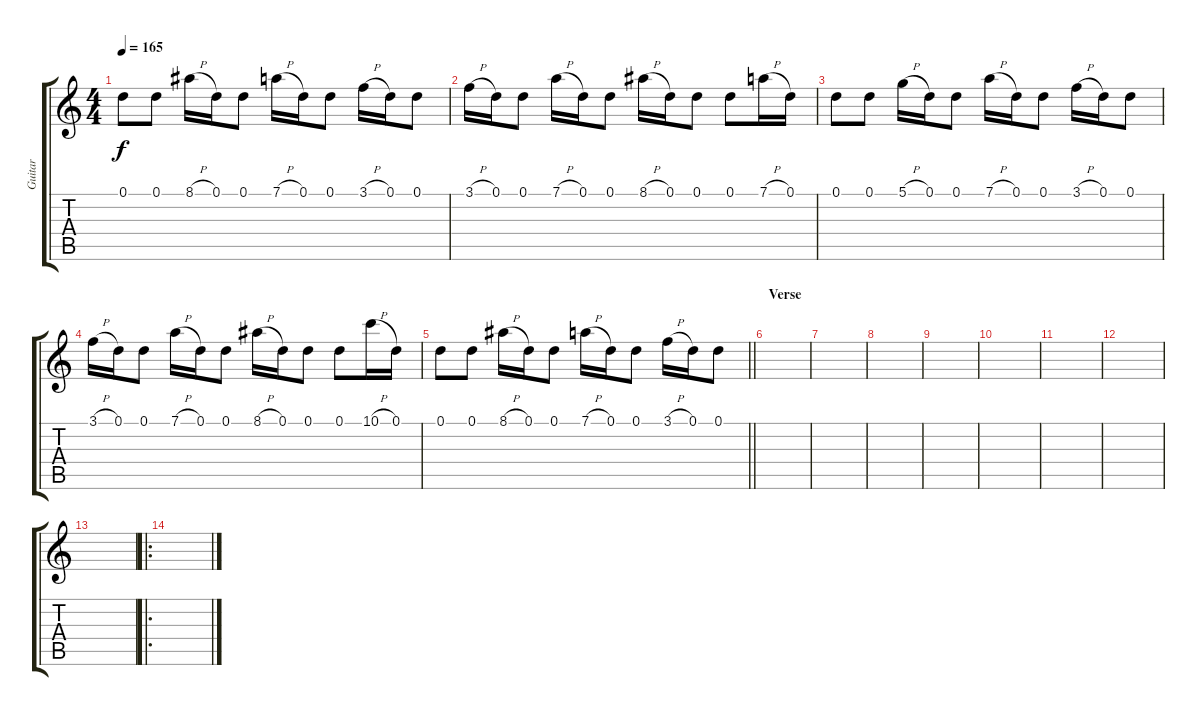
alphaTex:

\track ("Guitar" "Guitar") {instrument distortionguitar}
\staff {score tabs}
\tuning (D4 A3 F3 C3 G2 D2) {hide}
\ts (4 4)
\tempo 165
\clef g2
\ks c
0.1.8{dy f} 0.1.8 8.1{h}.16 0.1.16 0.1.8 7.1{h}.16 0.1.16 0.1.8 3.1{h}.16 0.1.16 0.1.8 |
3.1{h}.16 0.1.16 0.1.8 7.1{h}.16 0.1.16 0.1.8 8.1{h}.16 0.1.16 0.1.8 0.1.8 7.1{h}.16 0.1.16 |
0.1.8 0.1.8 5.1{h}.16 0.1.16 0.1.8 7.1{h}.16 0.1.16 0.1.8 3.1{h}.16 0.1.16 0.1.8 |
3.1{h}.16 0.1.16 0.1.8 7.1{h}.16 0.1.16 0.1.8 8.1{h}.16 0.1.16 0.1.8 0.1.8 10.1{h}.16 0.1.16 |
\barLineRight lightlight
0.1.8 0.1.8 8.1{h}.16 0.1.16 0.1.8 7.1{h}.16 0.1.16 0.1.8 3.1{h}.16 0.1.16 0.1.8 |
\section ("" "Verse")
|
|
|
|
|
|
|
|
\ro
